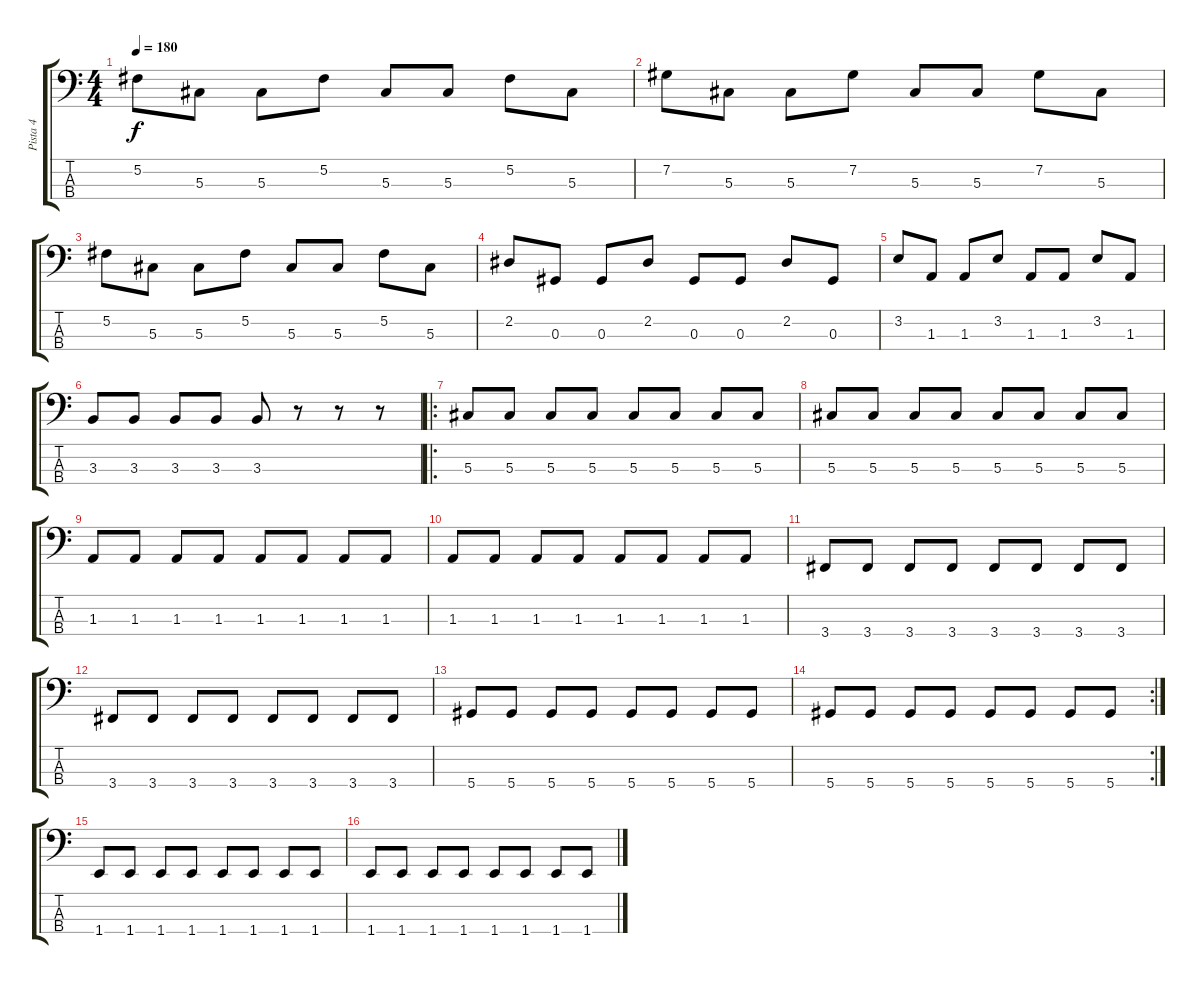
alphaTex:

\track ("Pista 4" "Pista 4") {instrument electricbassfinger}
\staff {score tabs}
\tuning (Gb2 Db2 Ab1 Eb1) {hide}
\ts (4 4)
\tempo 180
\clef f4
\ks c
5.2.8{dy f} 5.3.8 5.3.8 5.2.8 5.3.8 5.3.8 5.2.8 5.3.8 |
7.2.8 5.3.8 5.3.8 7.2.8 5.3.8 5.3.8 7.2.8 5.3.8 |
5.2.8 5.3.8 5.3.8 5.2.8 5.3.8 5.3.8 5.2.8 5.3.8 |
2.2.8 0.3.8 0.3.8 2.2.8 0.3.8 0.3.8 2.2.8 0.3.8 |
3.2.8 1.3.8 1.3.8 3.2.8 1.3.8 1.3.8 3.2.8 1.3.8 |
3.3.8 3.3.8 3.3.8 3.3.8 3.3.8 r.8 r.8 r.8 |
\ro
5.3.8 5.3.8 5.3.8 5.3.8 5.3.8 5.3.8 5.3.8 5.3.8 |
5.3.8 5.3.8 5.3.8 5.3.8 5.3.8 5.3.8 5.3.8 5.3.8 |
1.3.8 1.3.8 1.3.8 1.3.8 1.3.8 1.3.8 1.3.8 1.3.8 |
1.3.8 1.3.8 1.3.8 1.3.8 1.3.8 1.3.8 1.3.8 1.3.8 |
3.4.8 3.4.8 3.4.8 3.4.8 3.4.8 3.4.8 3.4.8 3.4.8 |
3.4.8 3.4.8 3.4.8 3.4.8 3.4.8 3.4.8 3.4.8 3.4.8 |
5.4.8 5.4.8 5.4.8 5.4.8 5.4.8 5.4.8 5.4.8 5.4.8 |
\rc 2
5.4.8 5.4.8 5.4.8 5.4.8 5.4.8 5.4.8 5.4.8 5.4.8 |
1.4.8 1.4.8 1.4.8 1.4.8 1.4.8 1.4.8 1.4.8 1.4.8 |
1.4.8 1.4.8 1.4.8 1.4.8 1.4.8 1.4.8 1.4.8 1.4.8
